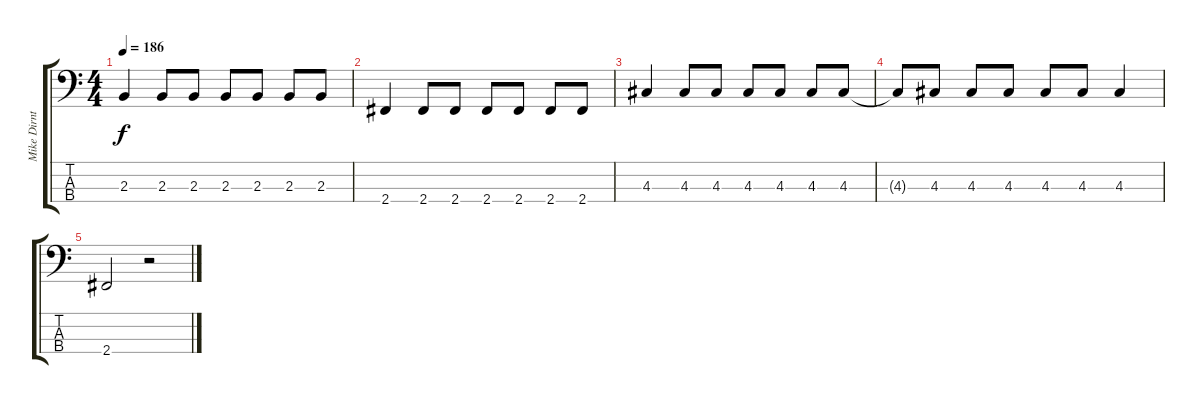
\track ("Mike Dirnt (Bass)" "Mike Dirnt") {instrument electricbassfinger}
\staff {score tabs}
\tuning (G2 D2 A1 E1) {hide}
\ts (4 4)
\tempo 186
\clef f4
\ks c
2.3.4{dy f} 2.3.8 2.3.8 2.3.8 2.3.8 2.3.8 2.3.8 |
2.4.4 2.4.8 2.4.8 2.4.8 2.4.8 2.4.8 2.4.8 |
4.3.4 4.3.8 4.3.8 4.3.8 4.3.8 4.3.8 4.3.8 |
4.3{t}.8 4.3.8 4.3.8 4.3.8 4.3.8 4.3.8 4.3.4 |
2.4.2 r.2
